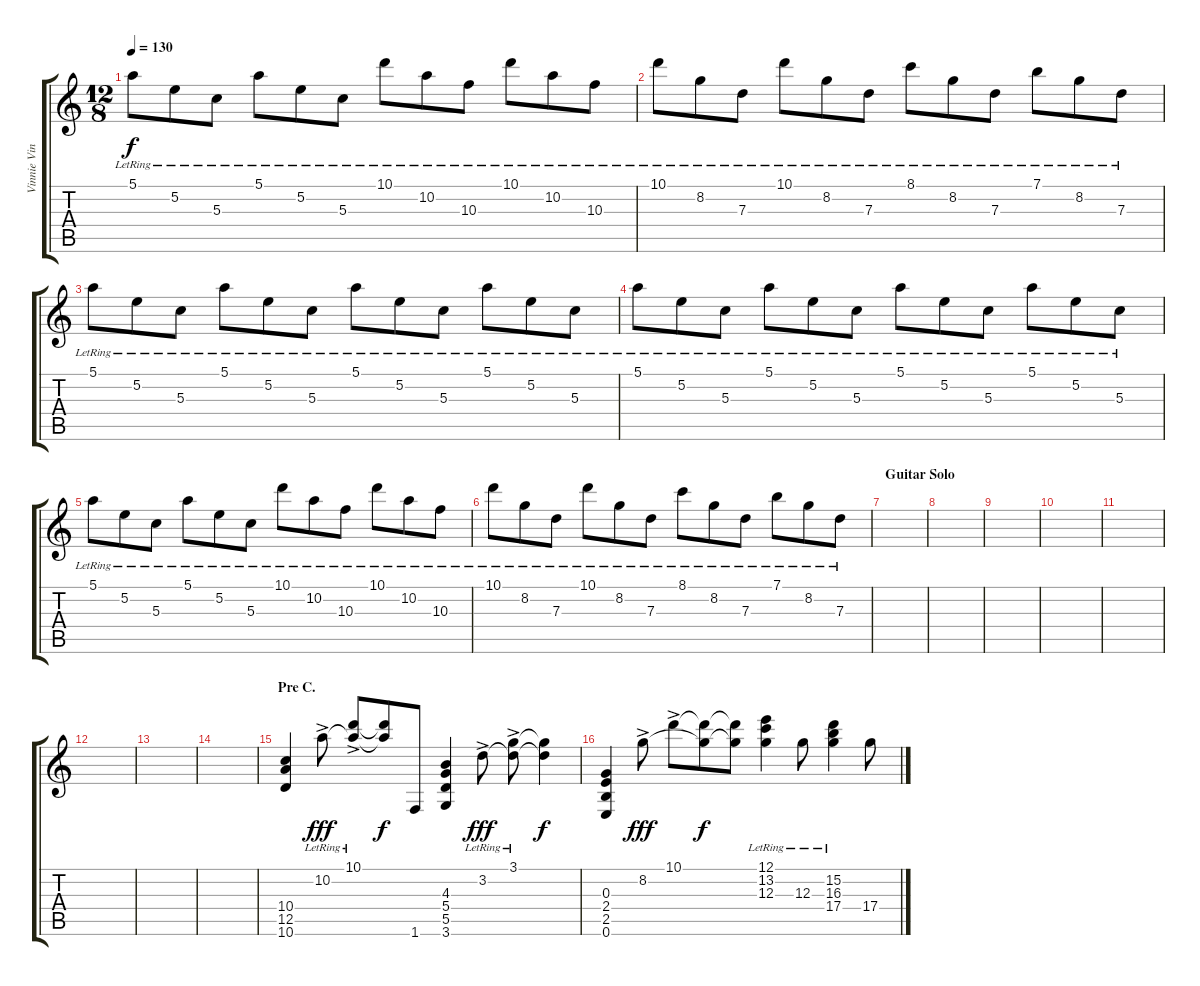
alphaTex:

\track ("Vinnie Vincent - rhythm guitar 3" "Vinnie Vin") {instrument acousticguitarsteel}
\staff {score tabs}
\tuning (E4 B3 G3 D3 A2 E2) {hide}
\ts (12 8)
\tempo 130
\clef g2
\ks c
5.1{lr}.8{dy f} 5.2{lr}.8 5.3{lr}.8 5.1{lr}.8 5.2{lr}.8 5.3{lr}.8 10.1{lr}.8 10.2{lr}.8 10.3{lr}.8 10.1{lr}.8 10.2{lr}.8 10.3{lr}.8 |
10.1{lr}.8 8.2{lr}.8 7.3{lr}.8 10.1{lr}.8 8.2{lr}.8 7.3{lr}.8 8.1{lr}.8 8.2{lr}.8 7.3{lr}.8 7.1{lr}.8 8.2{lr}.8 7.3{lr}.8 |
5.1{lr}.8{volume 11} 5.2{lr}.8 5.3{lr}.8 5.1{lr}.8 5.2{lr}.8 5.3{lr}.8 5.1{lr}.8 5.2{lr}.8 5.3{lr}.8 5.1{lr}.8 5.2{lr}.8 5.3{lr}.8 |
5.1{lr}.8 5.2{lr}.8 5.3{lr}.8 5.1{lr}.8 5.2{lr}.8 5.3{lr}.8 5.1{lr}.8 5.2{lr}.8 5.3{lr}.8 5.1{lr}.8 5.2{lr}.8 5.3{lr}.8 |
5.1{lr}.8 5.2{lr}.8 5.3{lr}.8 5.1{lr}.8 5.2{lr}.8 5.3{lr}.8 10.1{lr}.8 10.2{lr}.8 10.3{lr}.8 10.1{lr}.8 10.2{lr}.8 10.3{lr}.8 |
10.1{lr}.8 8.2{lr}.8 7.3{lr}.8 10.1{lr}.8 8.2{lr}.8 7.3{lr}.8 8.1{lr}.8 8.2{lr}.8 7.3{lr}.8 7.1{lr}.8 8.2{lr}.8 7.3{lr}.8 |
\section ("" "Guitar Solo")
|
|
|
|
|
|
|
|
\section ("" "Pre C.")
(10.4 12.5 10.6).4 10.2{ac lr}.8{dy fff} (10.1{ac lr} 10.2{t}).8 (10.1{t} 10.2{t}).8{dy f} 1.6.8 (4.3 5.4 5.5 3.6).4 3.2{ac lr}.8{dy fff} (3.1{ac lr} 3.2{t}).8 (3.1{t} 3.2{t}).4{dy f} |
(0.3 2.4 2.5 0.6).4 8.2{ac}.8{dy fff} 10.1{ac}.8 (10.1{t} 8.2{t}).8{dy f} (10.1{t} 8.2{t}).8 (12.1{lr} 13.2 12.3).4 12.3{lr}.8 (15.2{lr} 16.3 17.4).4 17.4.8
